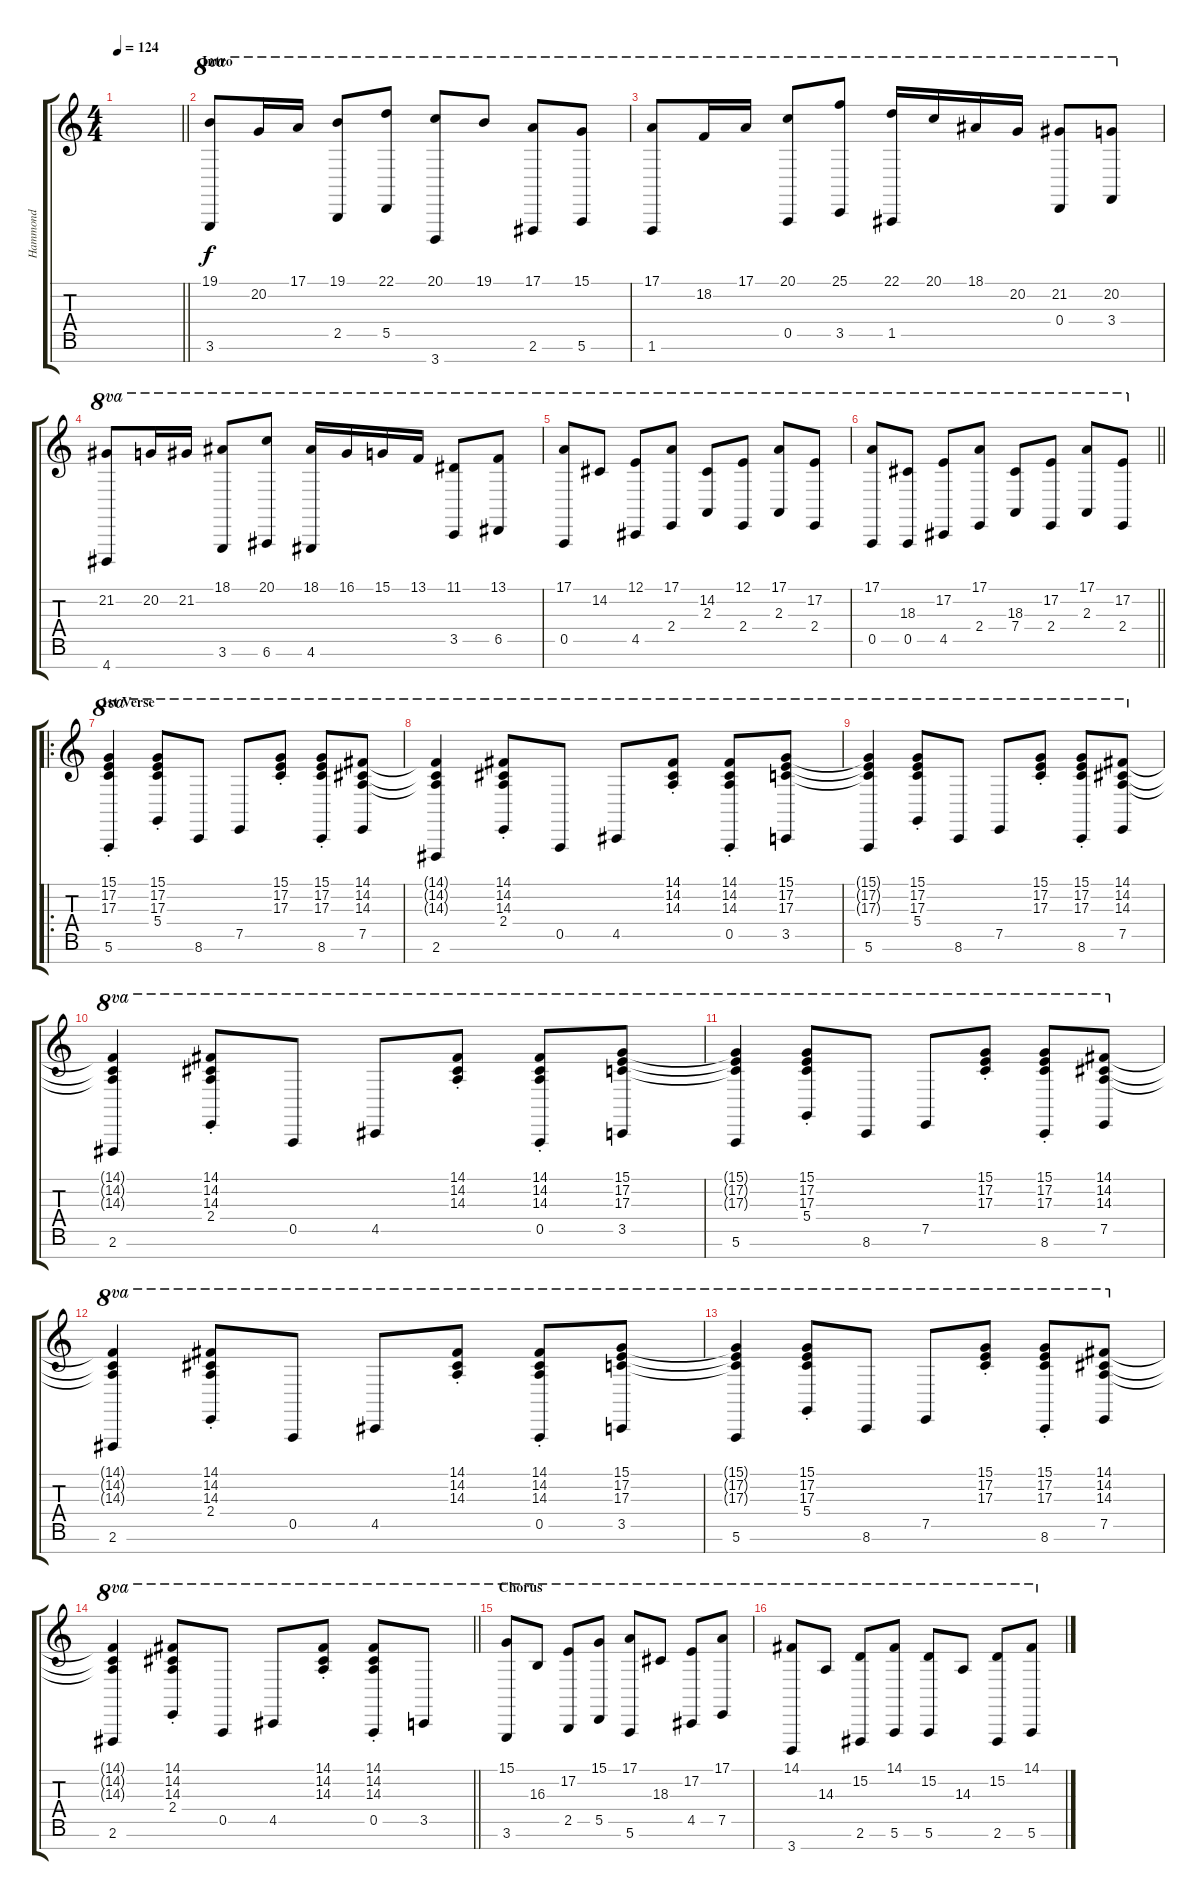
\track ("Hammond" "Hammond") {instrument drawbarorgan}
\staff {score tabs}
\tuning (E4 B3 G3 D3 A2 E2 B1) {hide}
\ts (4 4)
\tempo 124
\clef g2
\barLineRight lightlight
\ks c
|
\section ("" "Intro")
(19.1 3.6).8{ot 8va} 20.2.16{ot 8va} 17.1.16{ot 8va} (19.1 2.5).8{ot 8va} (22.1 5.5).8{ot 8va} (20.1 3.7).8{ot 8va} 19.1.8{ot 8va} (17.1 2.6).8{ot 8va} (15.1 5.6).8{ot 8va} |
(17.1 1.6).8{ot 8va} 18.2.16{ot 8va} 17.1.16{ot 8va} (20.1 0.5).8{ot 8va} (25.1 3.5).8{ot 8va} (22.1 1.5).16{ot 8va} 20.1.16{ot 8va} 18.1.16{ot 8va} 20.2.16{ot 8va} (21.2 0.4).8{ot 8va} (20.2 3.4).8{ot 8va} |
(21.2 4.7).8{ot 8va} 20.2.16{ot 8va} 21.2.16{ot 8va} (18.1 3.6).8{ot 8va} (20.1 6.6).8{ot 8va} (18.1 4.6).16{ot 8va} 16.1.16{ot 8va} 15.1.16{ot 8va} 13.1.16{ot 8va} (11.1 3.5).8{ot 8va} (13.1 6.5).8{ot 8va} |
(17.1 0.5).8{ot 8va} 14.2.8{ot 8va} (12.1 4.5).8{ot 8va} (17.1 2.4).8{ot 8va} (14.2 2.3).8{ot 8va} (12.1 2.4).8{ot 8va} (17.1 2.3).8{ot 8va} (17.2 2.4).8{ot 8va} |
\barLineRight lightlight
(17.1 0.5).8{ot 8va} (18.3 0.5).8{ot 8va} (17.2 4.5).8{ot 8va} (17.1 2.4).8{ot 8va} (18.3 7.4).8{ot 8va} (17.2 2.4).8{ot 8va} (17.1 2.3).8{ot 8va} (17.2 2.4).8{ot 8va} |
\ro
\section ("" "1st Verse")
(15.1{st} 17.2{st} 17.3{st} 5.6).4{ot 8va} (15.1{st} 17.2{st} 17.3{st} 5.4).8{ot 8va} 8.6.8{ot 8va} 7.5.8{ot 8va} (15.1{st} 17.2{st} 17.3{st}).8{ot 8va} (15.1{st} 17.2{st} 17.3{st} 8.6).8{ot 8va} (14.1 14.2 14.3 7.5).8{ot 8va} |
(14.1{t} 14.2{t} 14.3{t} 2.6).4{ot 8va} (14.1{st} 14.2{st} 14.3{st} 2.4).8{ot 8va} 0.5.8{ot 8va} 4.5.8{ot 8va} (14.1{st} 14.2{st} 14.3{st}).8{ot 8va} (14.1{st} 14.2{st} 14.3{st} 0.5).8{ot 8va} (15.1 17.2 17.3 3.5).8{ot 8va} |
(15.1{t} 17.2{t} 17.3{t} 5.6).4{ot 8va} (15.1{st} 17.2{st} 17.3{st} 5.4).8{ot 8va} 8.6.8{ot 8va} 7.5.8{ot 8va} (15.1{st} 17.2{st} 17.3{st}).8{ot 8va} (15.1{st} 17.2{st} 17.3{st} 8.6).8{ot 8va} (14.1 14.2 14.3 7.5).8{ot 8va} |
(14.1{t} 14.2{t} 14.3{t} 2.6).4{ot 8va} (14.1{st} 14.2{st} 14.3{st} 2.4).8{ot 8va} 0.5.8{ot 8va} 4.5.8{ot 8va} (14.1{st} 14.2{st} 14.3{st}).8{ot 8va} (14.1{st} 14.2{st} 14.3{st} 0.5).8{ot 8va} (15.1 17.2 17.3 3.5).8{ot 8va} |
(15.1{t} 17.2{t} 17.3{t} 5.6).4{ot 8va} (15.1{st} 17.2{st} 17.3{st} 5.4).8{ot 8va} 8.6.8{ot 8va} 7.5.8{ot 8va} (15.1{st} 17.2{st} 17.3{st}).8{ot 8va} (15.1{st} 17.2{st} 17.3{st} 8.6).8{ot 8va} (14.1 14.2 14.3 7.5).8{ot 8va} |
(14.1{t} 14.2{t} 14.3{t} 2.6).4{ot 8va} (14.1{st} 14.2{st} 14.3{st} 2.4).8{ot 8va} 0.5.8{ot 8va} 4.5.8{ot 8va} (14.1{st} 14.2{st} 14.3{st}).8{ot 8va} (14.1{st} 14.2{st} 14.3{st} 0.5).8{ot 8va} (15.1 17.2 17.3 3.5).8{ot 8va} |
(15.1{t} 17.2{t} 17.3{t} 5.6).4{ot 8va} (15.1{st} 17.2{st} 17.3{st} 5.4).8{ot 8va} 8.6.8{ot 8va} 7.5.8{ot 8va} (15.1{st} 17.2{st} 17.3{st}).8{ot 8va} (15.1{st} 17.2{st} 17.3{st} 8.6).8{ot 8va} (14.1 14.2 14.3 7.5).8{ot 8va} |
\barLineRight lightlight
(14.1{t} 14.2{t} 14.3{t} 2.6).4{ot 8va} (14.1{st} 14.2{st} 14.3{st} 2.4).8{ot 8va} 0.5.8{ot 8va} 4.5.8{ot 8va} (14.1{st} 14.2{st} 14.3{st}).8{ot 8va} (14.1{st} 14.2{st} 14.3{st} 0.5).8{ot 8va} 3.5.8{ot 8va} |
\section ("" "Chorus")
(15.1 3.6).8{ot 8va} 16.3.8{ot 8va} (17.2 2.5).8{ot 8va} (15.1 5.5).8{ot 8va} (17.1 5.6).8{ot 8va} 18.3.8{ot 8va} (17.2 4.5).8{ot 8va} (17.1 7.5).8{ot 8va} |
(14.1 3.7).8{ot 8va} 14.3.8{ot 8va} (15.2 2.6).8{ot 8va} (14.1 5.6).8{ot 8va} (15.2 5.6).8{ot 8va} 14.3.8{ot 8va} (15.2 2.6).8{ot 8va} (14.1 5.6).8{ot 8va}
